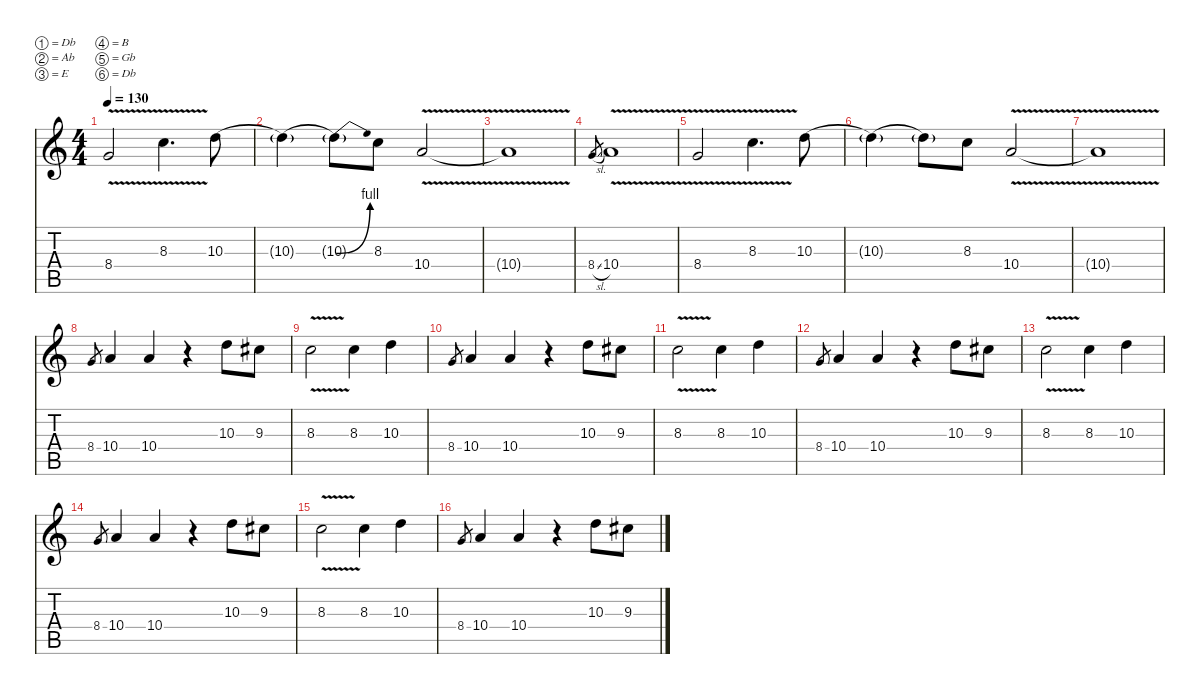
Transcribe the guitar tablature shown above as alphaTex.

\defaultSystemsLayout 4
\hideDynamics
\bracketExtendMode nobrackets
\singleTrackTrackNamePolicy hidden
\multiTrackTrackNamePolicy hidden
\firstSystemTrackNameMode fullname
\firstSystemTrackNameOrientation horizontal
\otherSystemsTrackNameOrientation horizontal
\track ("2nd Guitar" "dist.guit.") {instrument distortionguitar}
\staff {score tabs}
\tuning (Db4 Ab3 E3 B2 Gb2 Db2)
\ts (4 4)
\tempo 130
\clef g2
\ks c
8.4{v}.2{dy f beam Up} 8.3{v}.4{d beam Down} 10.3{be (hold 0 0 60 0)}.8{beam Down} |
10.3{be (hold 0 0 60 0) t}.4{beam Down} 10.3{be (bend 0 0 60 4) t}.8{beam Down} 8.3.8{beam Down} 10.4{v}.2{beam Up} |
10.4{v t}.1{beam Up} |
8.4{sl}.8{gr dy mf beam Up} 10.4{v}.1{dy f beam Up} |
8.4{v}.2{beam Up} 8.3{v}.4{d beam Down} 10.3{be (hold 0 0 60 0)}.8{beam Down} |
10.3{be (hold 0 0 60 0) t}.4{beam Down} 10.3{be (hold 0 0 60 0) t}.8{beam Down} 8.3.8{beam Down} 10.4{v}.2{beam Up} |
10.4{v t}.1{beam Up} |
8.4.8{gr dy mf beam Up} 10.4.4{dy f beam Up} 10.4.4{beam Up} r.4{beam Up} 10.3.8{beam Down} 9.3{acc #}.8{beam Down} |
8.3{v}.2{beam Down} 8.3.4{beam Down} 10.3.4{beam Down} |
8.4.8{gr dy mf beam Up} 10.4.4{dy f beam Up} 10.4.4{beam Up} r.4{beam Up} 10.3.8{beam Down} 9.3{acc #}.8{beam Down} |
8.3{v}.2{beam Down} 8.3.4{beam Down} 10.3.4{beam Down} |
8.4.8{gr dy mf beam Up} 10.4.4{dy f beam Up} 10.4.4{beam Up} r.4{beam Up} 10.3.8{beam Down} 9.3{acc #}.8{beam Down} |
8.3{v}.2{beam Down} 8.3.4{beam Down} 10.3.4{beam Down} |
8.4.8{gr dy mf beam Up} 10.4.4{dy f beam Up} 10.4.4{beam Up} r.4{beam Up} 10.3.8{beam Down} 9.3{acc #}.8{beam Down} |
8.3{v}.2{beam Down} 8.3.4{beam Down} 10.3.4{beam Down} |
8.4.8{gr dy mf beam Up} 10.4.4{dy f beam Up} 10.4.4{beam Up} r.4{beam Up} 10.3.8{beam Down} 9.3{acc #}.8{beam Down}
